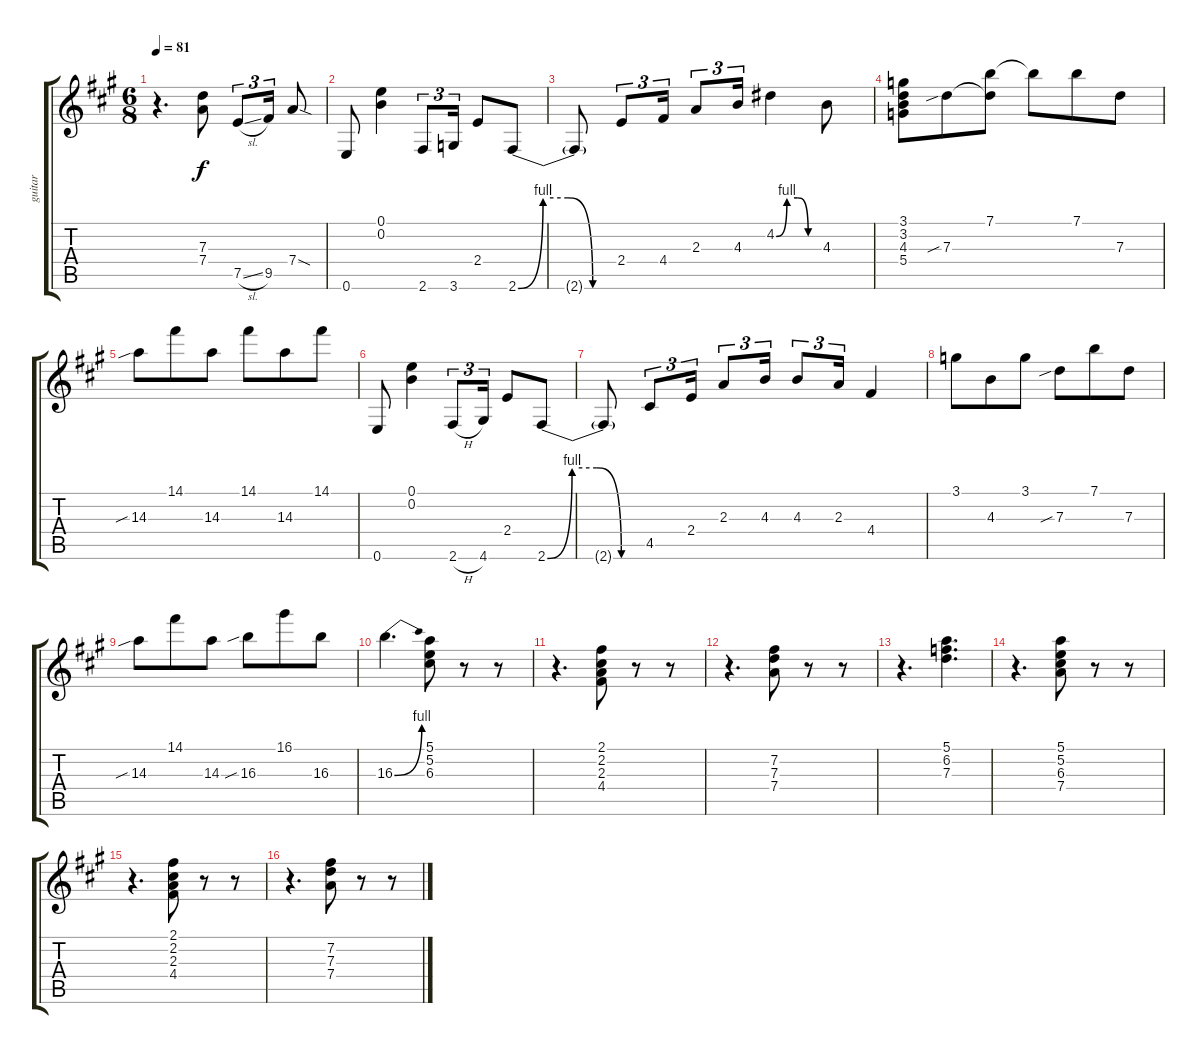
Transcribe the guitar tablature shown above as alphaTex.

\track ("guitar" "guitar") {instrument electricguitarclean}
\staff {score tabs}
\tuning (E4 B3 G3 D3 A2 E2) {hide}
\ts (6 8)
\tempo 81
\clef g2
\ks a
r.4{d dy f} (7.3 7.4).8 7.5{sl}.8{tu (3 2)} 9.5.16{tu (3 2)} 7.4{sod}.8 |
0.6.8 (0.1 0.2).4 2.6.8{tu (3 2)} 3.6.16{tu (3 2)} 2.4.8 2.6{be (custom 0 0 15 4 30 4 45 0 60 0)}.8 |
2.6{t}.8 2.4.8{tu (3 2)} 4.4.16{tu (3 2)} 2.3.8{tu (3 2)} 4.3.16{tu (3 2)} 4.2{be (custom 0 0 15 4 30 4 45 0 60 0)}.4 4.3.8 |
(3.1 3.2 4.3 5.4).8 7.3{sib}.8 (7.1 7.3{t}).8 7.1{t}.8 7.1.8 7.3.8 |
14.3{sib}.8 14.1.8 14.3.8 14.1.8 14.3.8 14.1.8 |
0.6.8 (0.1 0.2).4 2.6{h}.8{tu (3 2)} 4.6.16{tu (3 2)} 2.4.8 2.6{be (custom 0 0 15 4 30 4 45 0 60 0)}.8 |
2.6{t}.8 4.5.8{tu (3 2)} 2.4.16{tu (3 2)} 2.3.8{tu (3 2)} 4.3.16{tu (3 2)} 4.3.8{tu (3 2)} 2.3.16{tu (3 2)} 4.4.4 |
3.1.8 4.3.8 3.1.8 7.3{sib}.8 7.1.8 7.3.8 |
14.3{sib}.8 14.1.8 14.3.8 16.3{sib}.8 16.1.8 16.3.8 |
16.3{be (bend 0 0 60 4)}.4{d} (5.1 5.2 6.3).8 r.8 r.8 |
r.4{d} (2.1 2.2 2.3 4.4).8 r.8 r.8 |
r.4{d} (7.2 7.3 7.4).8 r.8 r.8 |
r.4{d} (5.1 6.2 7.3).4{d} |
r.4{d} (5.1 5.2 6.3 7.4).8 r.8 r.8 |
r.4{d} (2.1 2.2 2.3 4.4).8 r.8 r.8 |
r.4{d} (7.2 7.3 7.4).8 r.8 r.8
